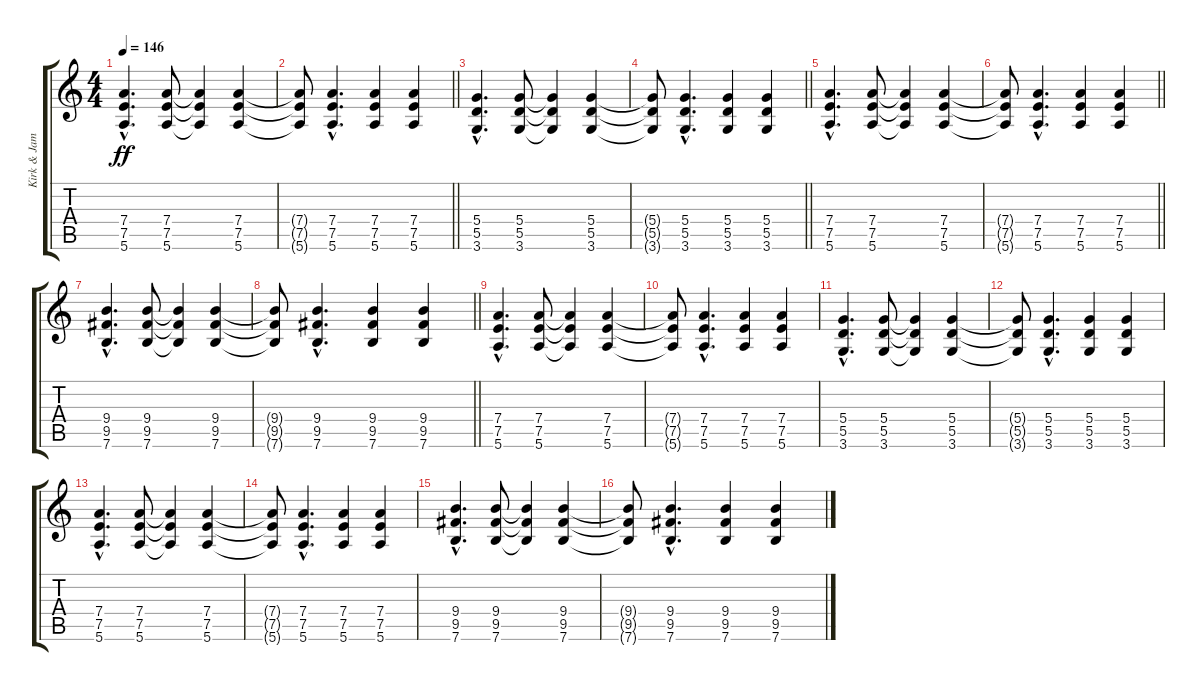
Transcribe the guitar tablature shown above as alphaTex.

\track ("Kirk & James Rhythm w/dist" "Kirk & Jam") {instrument distortionguitar}
\staff {score tabs}
\tuning (E4 B3 G3 D3 A2 E2) {hide}
\ts (4 4)
\tempo 146
\clef g2
\ks c
(7.4{hac} 7.5{hac} 5.6{hac}).4{d dy ff} (7.4 7.5 5.6).8 (7.4{t} 7.5{t} 5.6{t}).4 (7.4 7.5 5.6).4 |
\barLineRight lightlight
(7.4{t} 7.5{t} 5.6{t}).8 (7.4{hac} 7.5{hac} 5.6{hac}).4{d} (7.4 7.5 5.6).4 (7.4 7.5 5.6).4 |
(5.4{hac} 5.5{hac} 3.6{hac}).4{d} (5.4 5.5 3.6).8 (5.4{t} 5.5{t} 3.6{t}).4 (5.4 5.5 3.6).4 |
\barLineRight lightlight
(5.4{t} 5.5{t} 3.6{t}).8 (5.4{hac} 5.5{hac} 3.6{hac}).4{d} (5.4 5.5 3.6).4 (5.4 5.5 3.6).4 |
(7.4{hac} 7.5{hac} 5.6{hac}).4{d} (7.4 7.5 5.6).8 (7.4{t} 7.5{t} 5.6{t}).4 (7.4 7.5 5.6).4 |
\barLineRight lightlight
(7.4{t} 7.5{t} 5.6{t}).8 (7.4{hac} 7.5{hac} 5.6{hac}).4{d} (7.4 7.5 5.6).4 (7.4 7.5 5.6).4 |
(9.4{hac} 9.5{hac} 7.6{hac}).4{d} (9.4 9.5 7.6).8 (9.4{t} 9.5{t} 7.6{t}).4 (9.4 9.5 7.6).4 |
\barLineRight lightlight
(9.4{t} 9.5{t} 7.6{t}).8 (9.4{hac} 9.5{hac} 7.6{hac}).4{d} (9.4 9.5 7.6).4 (9.4 9.5 7.6).4 |
(7.4{hac} 7.5{hac} 5.6{hac}).4{d} (7.4 7.5 5.6).8 (7.4{t} 7.5{t} 5.6{t}).4 (7.4 7.5 5.6).4 |
(7.4{t} 7.5{t} 5.6{t}).8 (7.4{hac} 7.5{hac} 5.6{hac}).4{d} (7.4 7.5 5.6).4 (7.4 7.5 5.6).4 |
(5.4{hac} 5.5{hac} 3.6{hac}).4{d} (5.4 5.5 3.6).8 (5.4{t} 5.5{t} 3.6{t}).4 (5.4 5.5 3.6).4 |
(5.4{t} 5.5{t} 3.6{t}).8 (5.4{hac} 5.5{hac} 3.6{hac}).4{d} (5.4 5.5 3.6).4 (5.4 5.5 3.6).4 |
(7.4{hac} 7.5{hac} 5.6{hac}).4{d} (7.4 7.5 5.6).8 (7.4{t} 7.5{t} 5.6{t}).4 (7.4 7.5 5.6).4 |
(7.4{t} 7.5{t} 5.6{t}).8 (7.4{hac} 7.5{hac} 5.6{hac}).4{d} (7.4 7.5 5.6).4 (7.4 7.5 5.6).4 |
(9.4{hac} 9.5{hac} 7.6{hac}).4{d} (9.4 9.5 7.6).8 (9.4{t} 9.5{t} 7.6{t}).4 (9.4 9.5 7.6).4 |
(9.4{t} 9.5{t} 7.6{t}).8 (9.4{hac} 9.5{hac} 7.6{hac}).4{d} (9.4 9.5 7.6).4 (9.4 9.5 7.6).4
